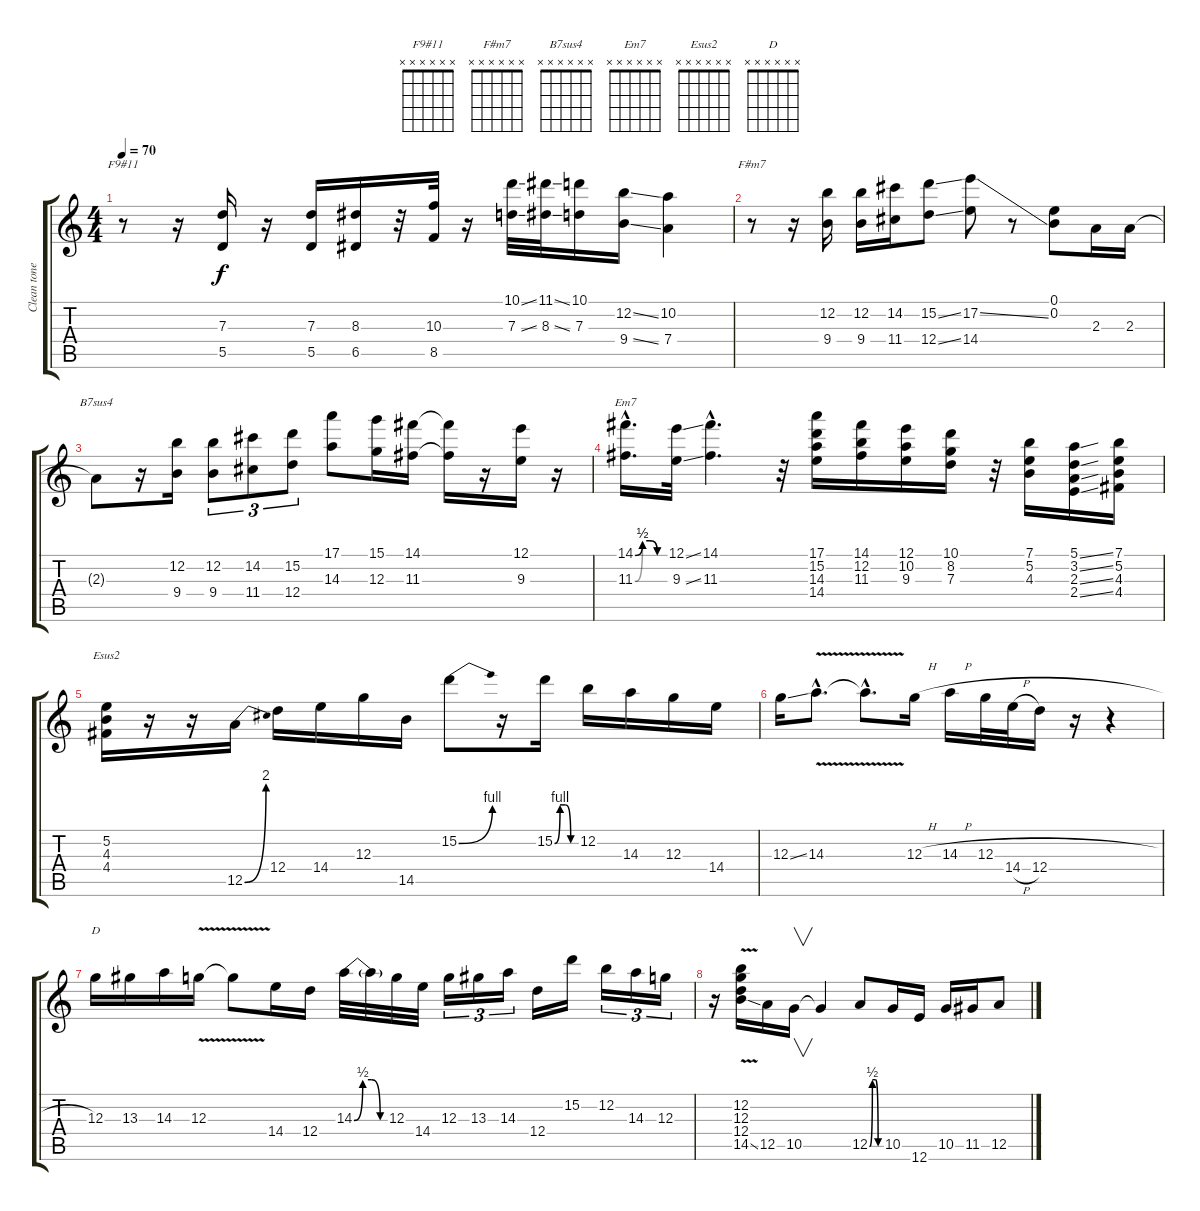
\track ("Clean tone" "Clean tone") {instrument electricguitarclean}
\staff {score tabs}
\tuning (E4 B3 G3 D3 A2 E2) {hide}
\chord ("F9#11" x x x x x x)
\chord ("F#m7" x x x x x x)
\chord ("B7sus4" x x x x x x)
\chord ("Em7" x x x x x x)
\chord ("Esus2" x x x x x x)
\chord ("D" x x x x x x)
\ts (4 4)
\tempo 70
\clef g2
\ks c
r.8{ch "F9#11" dy f} r.16 (7.3 5.5).16 r.16 (7.3 5.5).16 (8.3 6.5).16 r.32 (10.3 8.5).32 r.16 (10.1{ss} 7.3{ss}).32 (11.1{ss} 8.3{ss}).32 (10.1 7.3).16 (12.2{ss} 9.4{ss}).16 (10.2 7.4).4 |
r.8{ch "F#m7"} r.16 (12.2 9.4).16 (12.2 9.4).16 (14.2 11.4).16 (15.2{ss} 12.4{ss}).8 (17.2{ss} 14.4).8 r.8 (0.1 0.2).8 2.3.16 2.3.16 |
2.3{t}.8{ch "B7sus4"} r.16 (12.2 9.4).16 (12.2 9.4).8{tu (3 2)} (14.2 11.4).8{tu (3 2)} (15.2 12.4).8{tu (3 2)} (17.1 14.3).8 (15.1 12.3).16 (14.1 11.3).16 (14.1{t} 11.3{t}).16 r.16 (12.1 9.3).16 r.16 |
(14.1{be (custom 0 0 15 2 30 2 45 0 60 0) hac} 11.3{be (custom 0 0 15 2 30 2 45 0 60 0) hac}).16{d ch "Em7"} (12.1{ss} 9.3{ss}).32 (14.1{hac} 11.3{hac}).4{d} r.32 (17.1 15.2 14.3 14.4).16 (14.1 12.2 11.3).16 (12.1 10.2 9.3).16 (10.1 8.2 7.3).16 r.32 (7.1 5.2 4.3).16 (5.1{ss} 3.2{ss} 2.3{ss} 2.4{ss}).16 (7.1 5.2 4.3 4.4).16 |
(5.2 4.3 4.4).16{ch "Esus2"} r.16 r.16 12.5{be (bend 0 0 60 8)}.16 12.4.16 14.4.16 12.3.16 14.5.16 15.2{be (bend 0 0 60 4)}.8 r.16 15.2{be (custom 0 0 15 4 30 4 45 0 60 0)}.16 12.2.16 14.3.16 12.3.16 14.4.16 |
12.3{ss}.16 14.3{v hac}.8{d} 14.3{hac t}.8{d} 12.3{h}.16 14.3{h}.16 12.3{h}.32 14.4{h}.32 12.4.16 r.16 r.4 |
12.3.16{ch "D"} 13.3.16 14.3.16 12.3{v}.16 12.3{t}.8 14.4.16 12.4.16 14.3{be (custom 0 0 15 2 30 2 45 0 60 0)}.32 14.3{t}.32 12.3.32 14.4.32 12.3.16{tu (3 2)} 13.3.16{tu (3 2)} 14.3.16{tu (3 2)} 12.4.16 15.2.16 12.2.16{tu (3 2)} 14.3.16{tu (3 2)} 12.3.16{tu (3 2)} |
r.16 (12.2{v} 12.3{v} 12.4{v} 14.5{v ss}).16 12.5.16 10.5.16{v} 10.5{t}.4 12.5{be (custom 0 0 15 2 30 2 45 0 60 0)}.8 10.5.16 12.6.16 10.5.16 11.5.16 12.5.8
